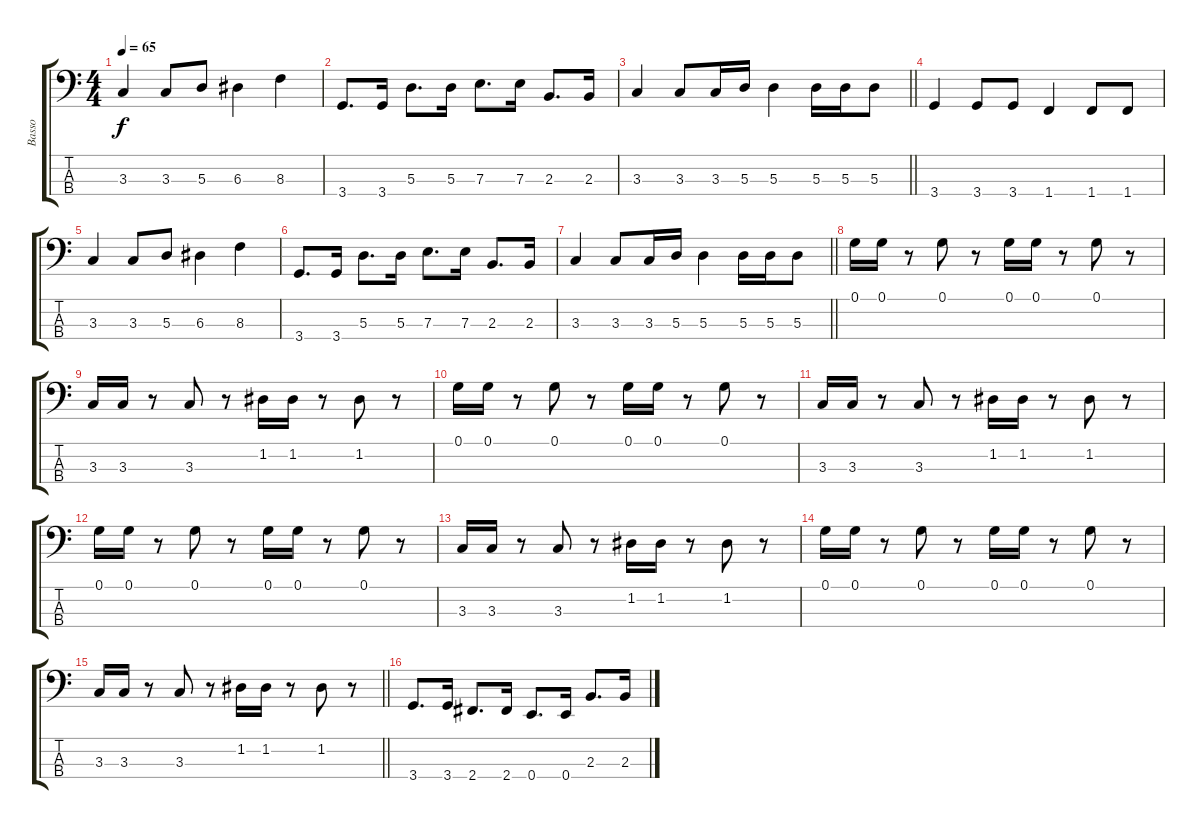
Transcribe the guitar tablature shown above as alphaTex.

\track ("Basso" "Basso") {instrument electricbassfinger}
\staff {score tabs}
\tuning (G2 D2 A1 E1) {hide}
\ts (4 4)
\tempo 65
\clef f4
\ks c
3.3.4{dy f} 3.3.8 5.3.8 6.3.4 8.3.4 |
3.4.8{d} 3.4.16 5.3.8{d} 5.3.16 7.3.8{d} 7.3.16 2.3.8{d} 2.3.16 |
\barLineRight lightlight
3.3.4 3.3.8 3.3.16 5.3.16 5.3.4 5.3.16 5.3.16 5.3.8 |
3.4.4 3.4.8 3.4.8 1.4.4 1.4.8 1.4.8 |
3.3.4 3.3.8 5.3.8 6.3.4 8.3.4 |
3.4.8{d} 3.4.16 5.3.8{d} 5.3.16 7.3.8{d} 7.3.16 2.3.8{d} 2.3.16 |
\barLineRight lightlight
3.3.4 3.3.8 3.3.16 5.3.16 5.3.4 5.3.16 5.3.16 5.3.8 |
0.1.16 0.1.16 r.8 0.1.8 r.8 0.1.16 0.1.16 r.8 0.1.8 r.8 |
3.3.16 3.3.16 r.8 3.3.8 r.8 1.2.16 1.2.16 r.8 1.2.8 r.8 |
0.1.16 0.1.16 r.8 0.1.8 r.8 0.1.16 0.1.16 r.8 0.1.8 r.8 |
3.3.16 3.3.16 r.8 3.3.8 r.8 1.2.16 1.2.16 r.8 1.2.8 r.8 |
0.1.16 0.1.16 r.8 0.1.8 r.8 0.1.16 0.1.16 r.8 0.1.8 r.8 |
3.3.16 3.3.16 r.8 3.3.8 r.8 1.2.16 1.2.16 r.8 1.2.8 r.8 |
0.1.16 0.1.16 r.8 0.1.8 r.8 0.1.16 0.1.16 r.8 0.1.8 r.8 |
\barLineRight lightlight
3.3.16 3.3.16 r.8 3.3.8 r.8 1.2.16 1.2.16 r.8 1.2.8 r.8 |
3.4.8{d} 3.4.16 2.4.8{d} 2.4.16 0.4.8{d} 0.4.16 2.3.8{d} 2.3.16
